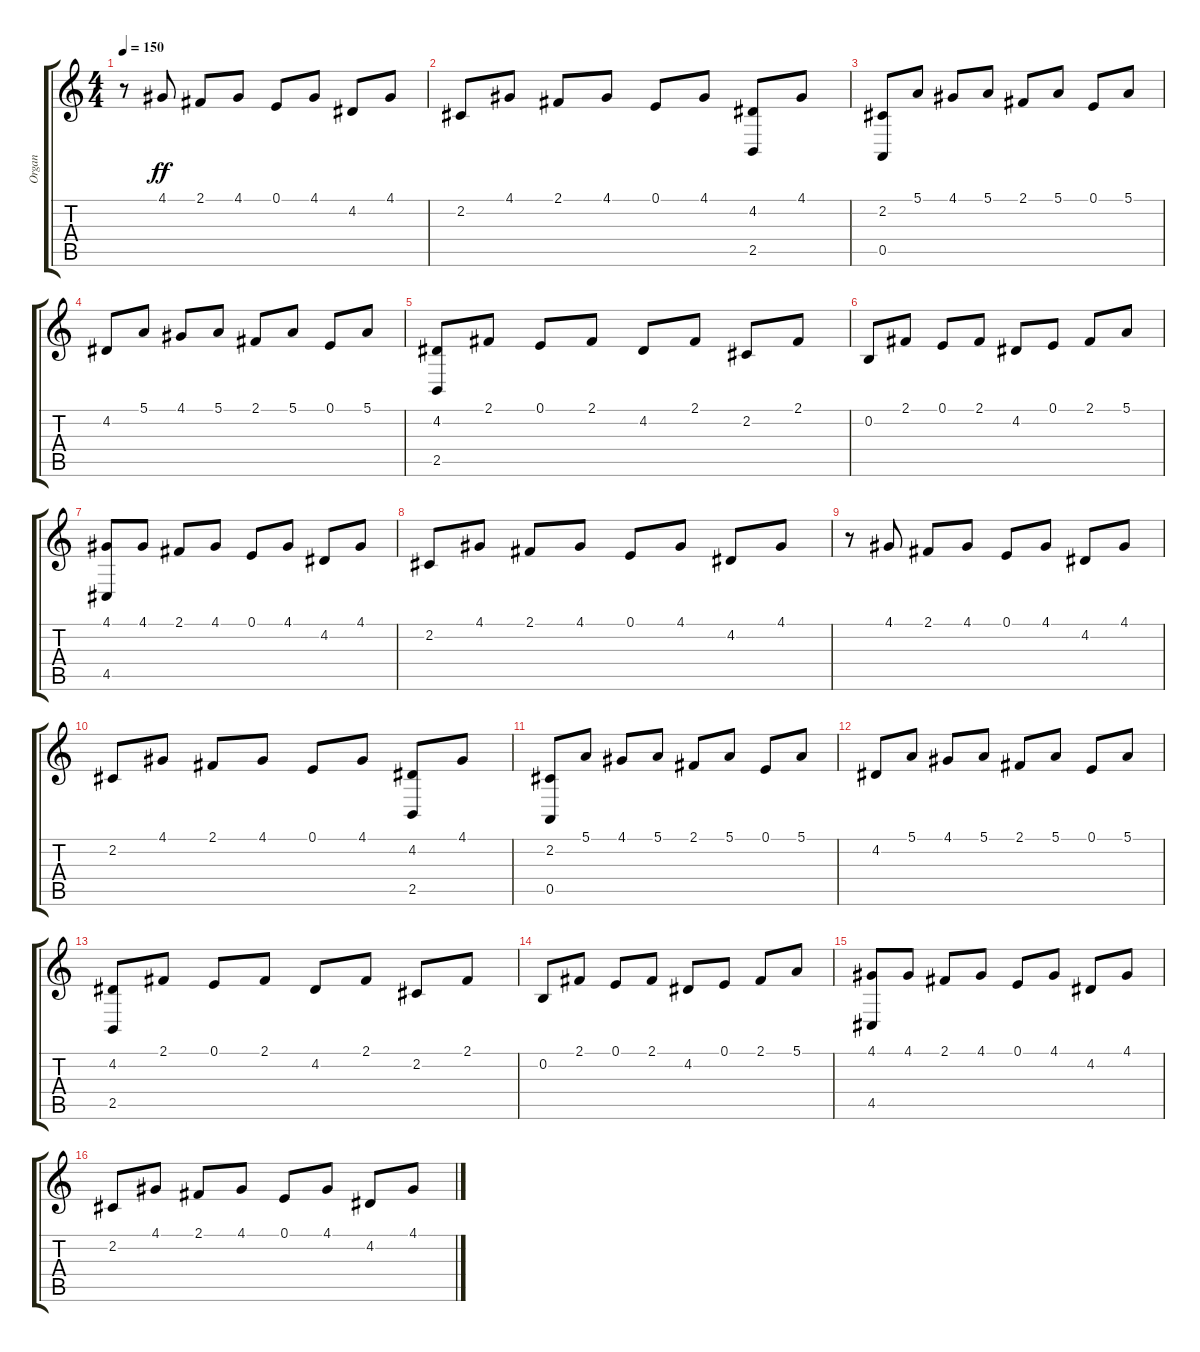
\track ("Organ" "Organ") {instrument harpsichord}
\staff {score tabs}
\tuning (E4 B3 G3 D3 A2 E2) {hide}
\ts (4 4)
\tempo 150
\clef g2
\ks c
r.8{dy ff} 4.1.8 2.1.8 4.1.8 0.1.8 4.1.8 4.2.8 4.1.8 |
2.2.8 4.1.8 2.1.8 4.1.8 0.1.8 4.1.8 (4.2 2.5).8 4.1.8 |
(2.2 0.5).8 5.1.8 4.1.8 5.1.8 2.1.8 5.1.8 0.1.8 5.1.8 |
4.2.8 5.1.8 4.1.8 5.1.8 2.1.8 5.1.8 0.1.8 5.1.8 |
(4.2 2.5).8 2.1.8 0.1.8 2.1.8 4.2.8 2.1.8 2.2.8 2.1.8 |
0.2.8 2.1.8 0.1.8 2.1.8 4.2.8 0.1.8 2.1.8 5.1.8 |
(4.1 4.5).8 4.1.8 2.1.8 4.1.8 0.1.8 4.1.8 4.2.8 4.1.8 |
2.2.8 4.1.8 2.1.8 4.1.8 0.1.8 4.1.8 4.2.8 4.1.8 |
r.8 4.1.8 2.1.8 4.1.8 0.1.8 4.1.8 4.2.8 4.1.8 |
2.2.8 4.1.8 2.1.8 4.1.8 0.1.8 4.1.8 (4.2 2.5).8 4.1.8 |
(2.2 0.5).8 5.1.8 4.1.8 5.1.8 2.1.8 5.1.8 0.1.8 5.1.8 |
4.2.8 5.1.8 4.1.8 5.1.8 2.1.8 5.1.8 0.1.8 5.1.8 |
(4.2 2.5).8 2.1.8 0.1.8 2.1.8 4.2.8 2.1.8 2.2.8 2.1.8 |
0.2.8 2.1.8 0.1.8 2.1.8 4.2.8 0.1.8 2.1.8 5.1.8 |
(4.1 4.5).8 4.1.8 2.1.8 4.1.8 0.1.8 4.1.8 4.2.8 4.1.8 |
2.2.8 4.1.8 2.1.8 4.1.8 0.1.8 4.1.8 4.2.8 4.1.8
